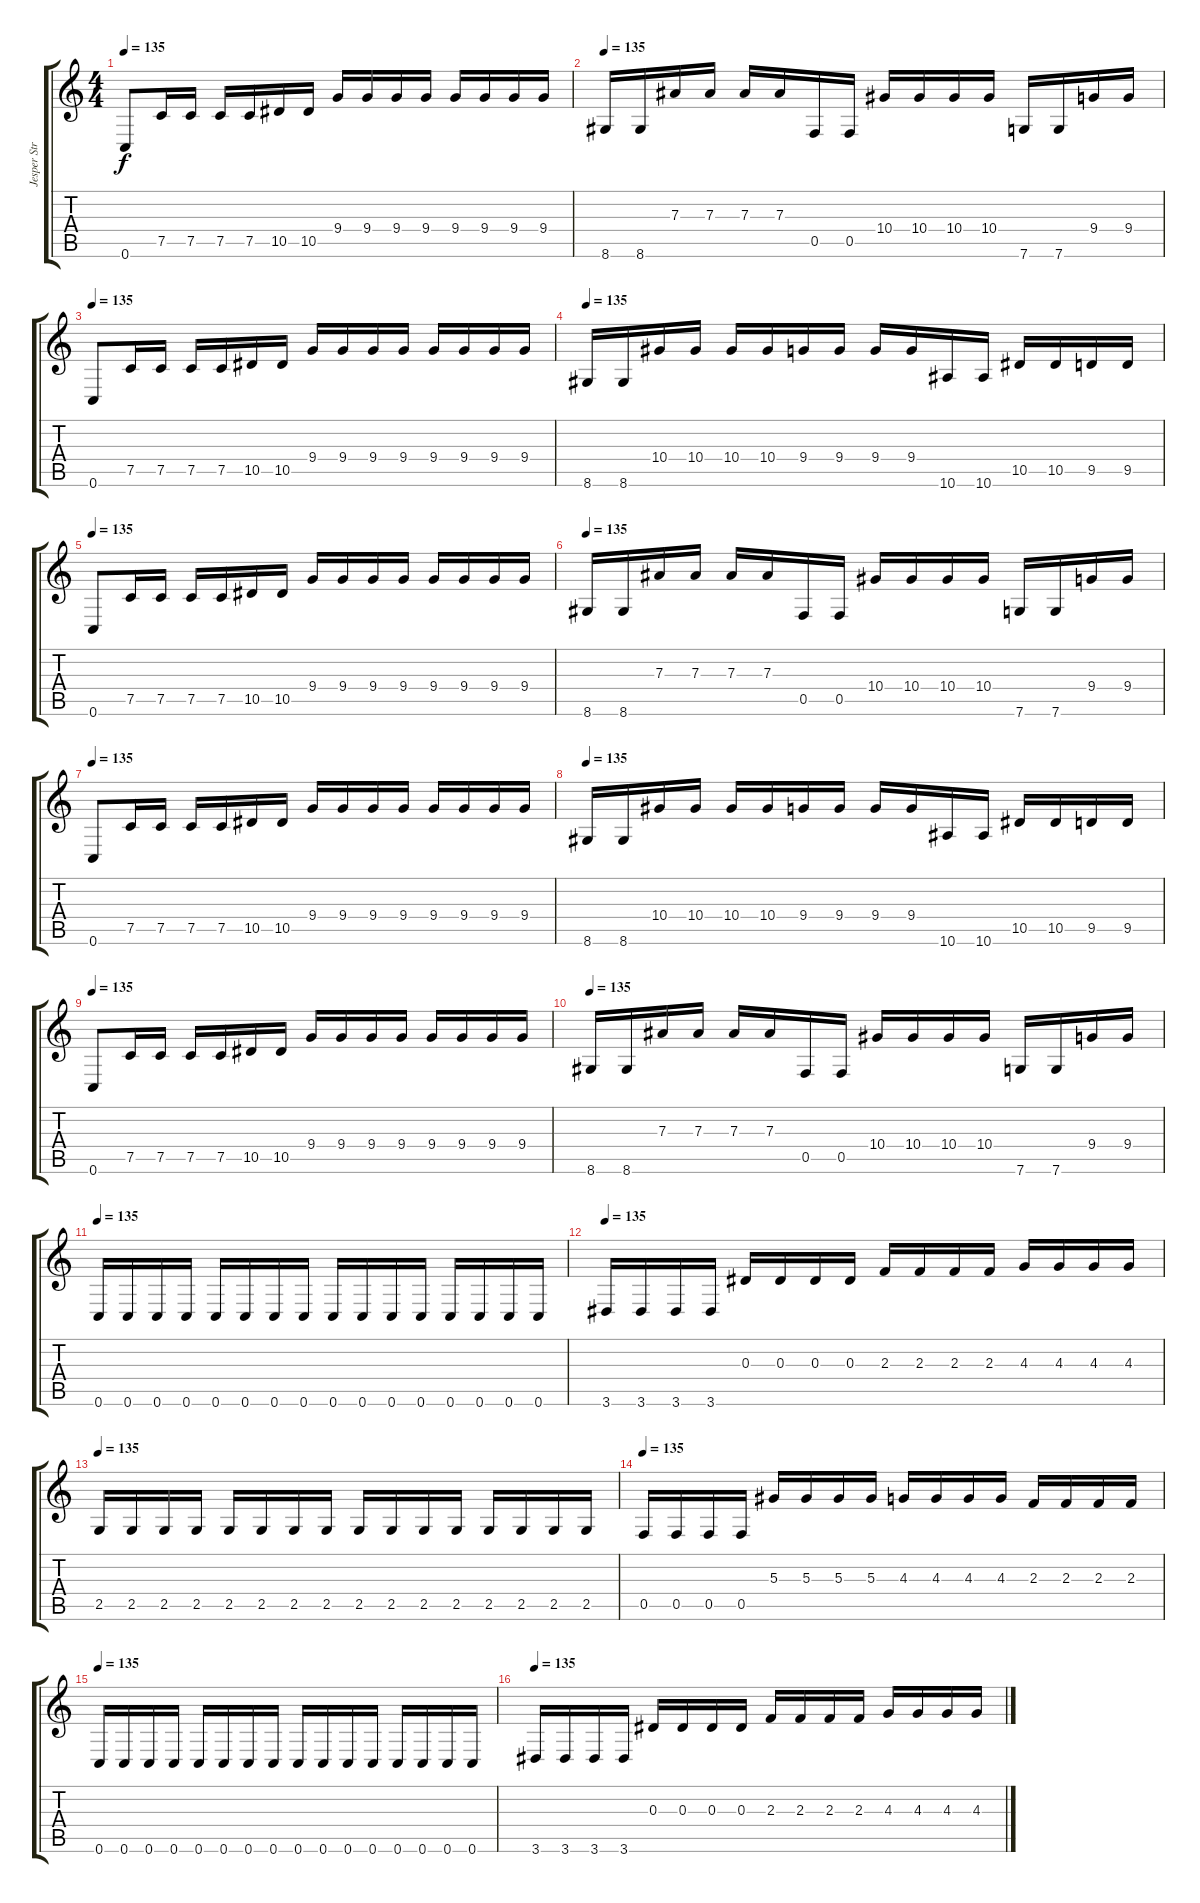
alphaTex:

\track ("Jesper Stromblad" "Jesper Str") {instrument overdrivenguitar}
\staff {score tabs}
\tuning (C4 G3 Eb3 Bb2 F2 C2) {hide}
\ts (4 4)
\tempo 135
\clef g2
\ks c
0.6.8{dy f} 7.5.16 7.5.16 7.5.16 7.5.16 10.5.16 10.5.16 9.4.16 9.4.16 9.4.16 9.4.16 9.4.16 9.4.16 9.4.16 9.4.16 |
\tempo 135
8.6.16 8.6.16 7.3.16 7.3.16 7.3.16 7.3.16 0.5.16 0.5.16 10.4.16 10.4.16 10.4.16 10.4.16 7.6.16 7.6.16 9.4.16 9.4.16 |
\tempo 135
0.6.8 7.5.16 7.5.16 7.5.16 7.5.16 10.5.16 10.5.16 9.4.16 9.4.16 9.4.16 9.4.16 9.4.16 9.4.16 9.4.16 9.4.16 |
\tempo 135
8.6.16 8.6.16 10.4.16 10.4.16 10.4.16 10.4.16 9.4.16 9.4.16 9.4.16 9.4.16 10.6.16 10.6.16 10.5.16 10.5.16 9.5.16 9.5.16 |
\tempo 135
0.6.8 7.5.16 7.5.16 7.5.16 7.5.16 10.5.16 10.5.16 9.4.16 9.4.16 9.4.16 9.4.16 9.4.16 9.4.16 9.4.16 9.4.16 |
\tempo 135
8.6.16 8.6.16 7.3.16 7.3.16 7.3.16 7.3.16 0.5.16 0.5.16 10.4.16 10.4.16 10.4.16 10.4.16 7.6.16 7.6.16 9.4.16 9.4.16 |
\tempo 135
0.6.8 7.5.16 7.5.16 7.5.16 7.5.16 10.5.16 10.5.16 9.4.16 9.4.16 9.4.16 9.4.16 9.4.16 9.4.16 9.4.16 9.4.16 |
\tempo 135
8.6.16 8.6.16 10.4.16 10.4.16 10.4.16 10.4.16 9.4.16 9.4.16 9.4.16 9.4.16 10.6.16 10.6.16 10.5.16 10.5.16 9.5.16 9.5.16 |
\tempo 135
0.6.8 7.5.16 7.5.16 7.5.16 7.5.16 10.5.16 10.5.16 9.4.16 9.4.16 9.4.16 9.4.16 9.4.16 9.4.16 9.4.16 9.4.16 |
\tempo 135
8.6.16 8.6.16 7.3.16 7.3.16 7.3.16 7.3.16 0.5.16 0.5.16 10.4.16 10.4.16 10.4.16 10.4.16 7.6.16 7.6.16 9.4.16 9.4.16 |
\tempo 135
0.6.16{balance 2} 0.6.16 0.6.16 0.6.16 0.6.16 0.6.16 0.6.16 0.6.16 0.6.16 0.6.16 0.6.16 0.6.16 0.6.16 0.6.16 0.6.16 0.6.16 |
\tempo 135
3.6.16 3.6.16 3.6.16 3.6.16 0.3.16 0.3.16 0.3.16 0.3.16 2.3.16 2.3.16 2.3.16 2.3.16 4.3.16 4.3.16 4.3.16 4.3.16 |
\tempo 135
2.5.16 2.5.16 2.5.16 2.5.16 2.5.16 2.5.16 2.5.16 2.5.16 2.5.16 2.5.16 2.5.16 2.5.16 2.5.16 2.5.16 2.5.16 2.5.16 |
\tempo 135
0.5.16 0.5.16 0.5.16 0.5.16 5.3.16 5.3.16 5.3.16 5.3.16 4.3.16 4.3.16 4.3.16 4.3.16 2.3.16 2.3.16 2.3.16 2.3.16 |
\tempo 135
0.6.16 0.6.16 0.6.16 0.6.16 0.6.16 0.6.16 0.6.16 0.6.16 0.6.16 0.6.16 0.6.16 0.6.16 0.6.16 0.6.16 0.6.16 0.6.16 |
\tempo 135
3.6.16 3.6.16 3.6.16 3.6.16 0.3.16 0.3.16 0.3.16 0.3.16 2.3.16 2.3.16 2.3.16 2.3.16 4.3.16 4.3.16 4.3.16 4.3.16
